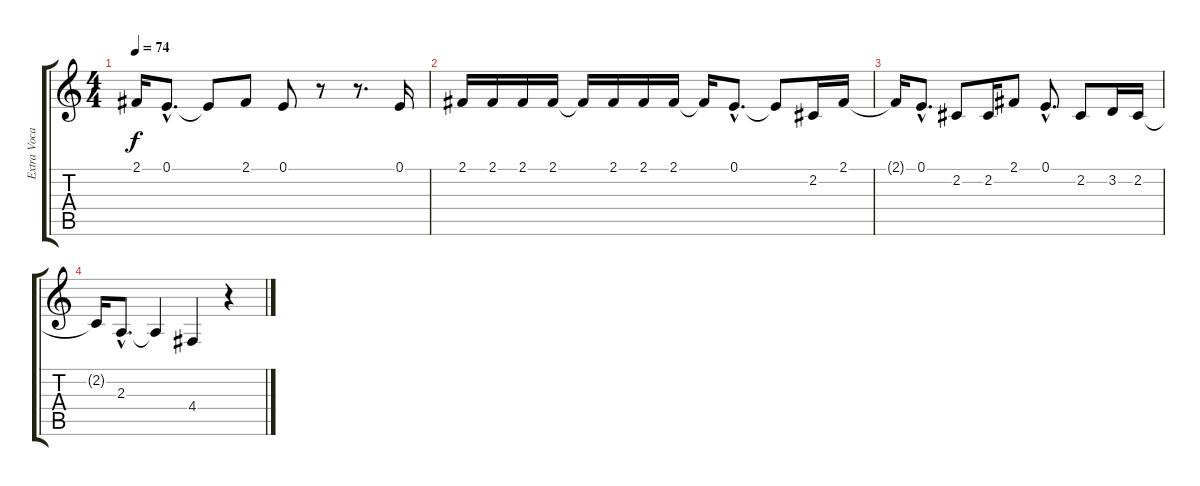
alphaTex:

\track ("Extra Vocals" "Extra Voca") {instrument lead1square}
\staff {score tabs}
\tuning (E4 B3 G3 D3 A2 E2) {hide}
\ts (4 4)
\tempo 74
\clef g2
\ks c
2.1{t}.16{dy f} 0.1{hac}.8{d} 0.1{t}.8 2.1.8 0.1.8 r.8 r.8{d} 0.1.16 |
2.1.16 2.1.16 2.1.16 2.1.16 2.1{t}.16 2.1.16 2.1.16 2.1.16 2.1{t}.16 0.1{hac}.8{d} 0.1{t}.8 2.2.16 2.1.16 |
2.1{t}.16 0.1{hac}.8{d} 2.2.8 2.2.16 2.1.8 0.1{hac}.8{d} 2.2.8 3.2.16 2.2.16 |
2.2{t}.16 2.3{hac}.8{d} 2.3{t}.4 4.4.4 r.4
